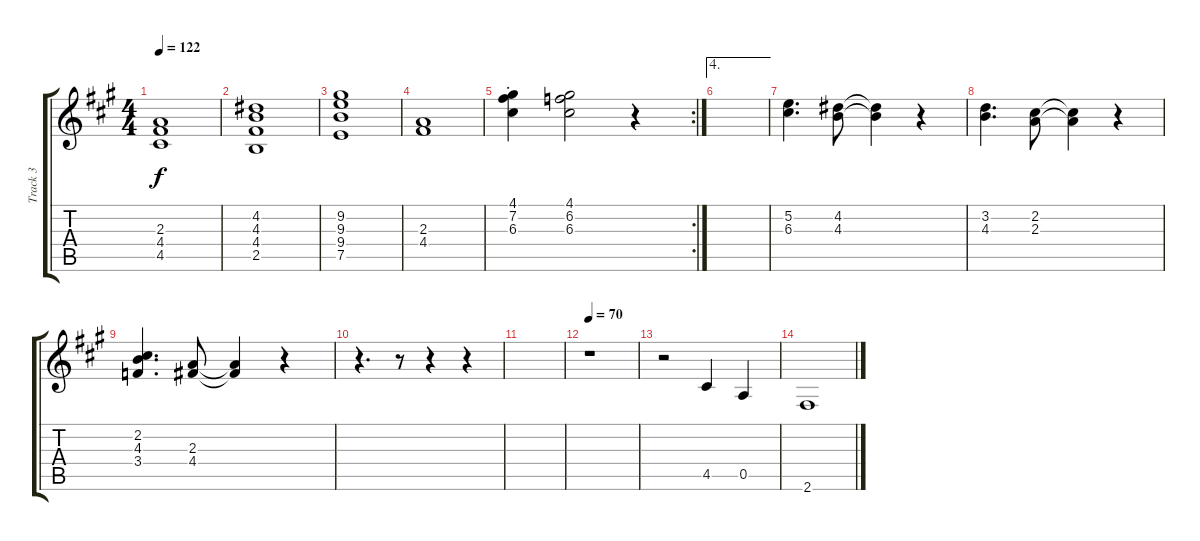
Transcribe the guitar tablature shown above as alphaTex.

\track ("Track 3" "Track 3") {instrument electricguitarclean}
\staff {score tabs}
\tuning (E4 B3 G3 D3 A2 E2) {hide}
\ts (4 4)
\tempo 122
\clef g2
\ks a
(2.3 4.4 4.5).1{dy f} |
(4.2 4.3 4.4 2.5).1 |
(9.2 9.3 9.4 7.5).1 |
(2.3 4.4).1 |
\rc 2
(4.1{st} 7.2{st} 6.3{st}).4 (4.1 6.2 6.3).2 r.4 |
\ae 4
|
(5.2 6.3).4{d} (4.2 4.3).8 (4.2{t} 4.3{t}).4 r.4 |
(3.2 4.3).4{d} (2.2 2.3).8 (2.2{t} 2.3{t}).4 r.4 |
(2.2 4.3 3.4).4{d} (2.3 4.4).8 (2.3{t} 4.4{t}).4 r.4 |
r.4{d} r.8 r.4 r.4 |
|
\tempo 70
r.1 |
r.2 4.5.4 0.5.4 |
2.6.1
